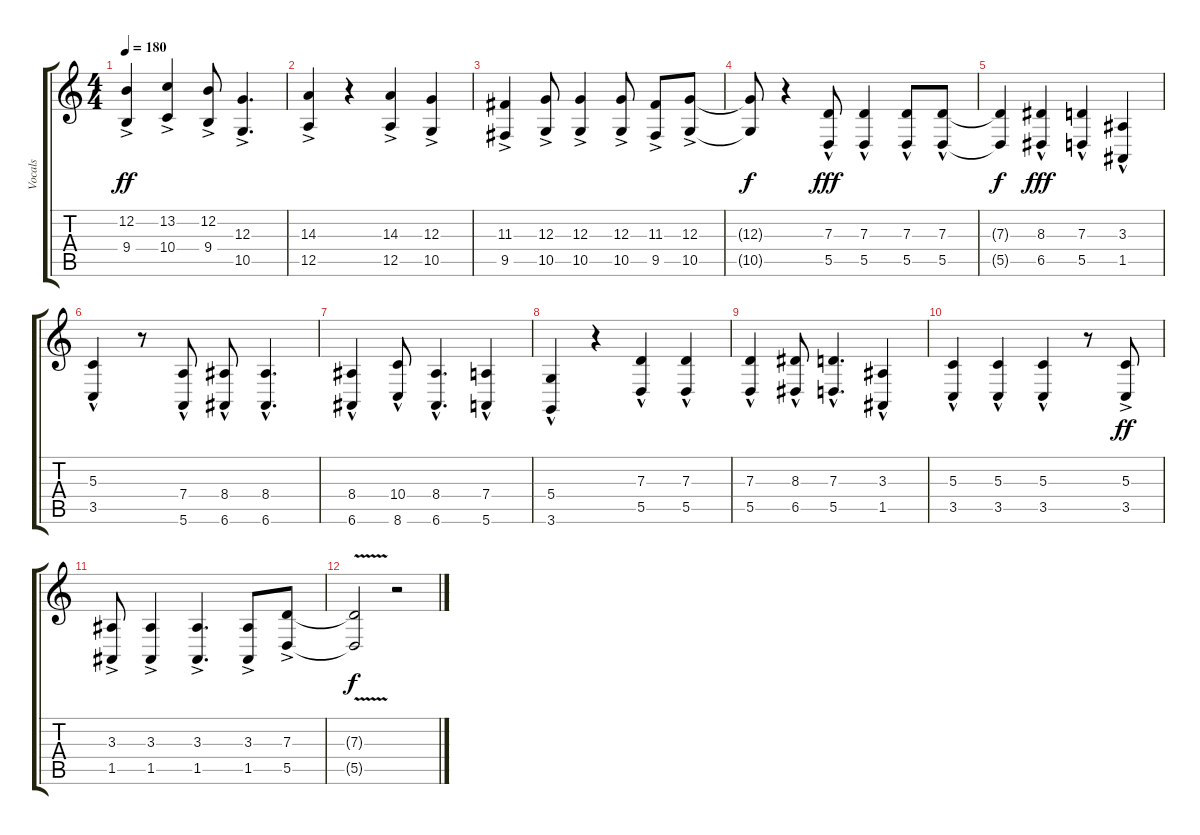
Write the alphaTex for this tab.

\track ("Vocals" "Vocals") {instrument synthvoice}
\staff {score tabs}
\tuning (E4 B3 G3 D3 A2 E2) {hide}
\ts (4 4)
\tempo 180
\clef g2
\ks c
(12.2 9.4{ac}).4{dy ff} (13.2 10.4{ac}).4 (12.2 9.4{ac}).8 (12.3 10.5{ac}).4{d} |
(14.3 12.5{ac}).4 r.4 (14.3 12.5{ac}).4 (12.3 10.5{ac}).4 |
(11.3 9.5{ac}).4 (12.3 10.5{ac}).8 (12.3 10.5{ac}).4 (12.3 10.5{ac}).8 (11.3 9.5{ac}).8 (12.3 10.5{ac}).8 |
(12.3{t} 10.5{t}).8{dy f} r.4 (7.3{hac} 5.5).8{dy fff} (7.3{hac} 5.5).4 (7.3{hac} 5.5).8 (7.3{hac} 5.5).8 |
(7.3{t} 5.5{t}).4{dy f} (8.3{hac} 6.5).4{dy fff} (7.3{hac} 5.5).4 (3.3{hac} 1.5).4 |
(5.3{hac} 3.5).4 r.8 (7.4{hac} 5.6).8 (8.4{hac} 6.6).8 (8.4{hac} 6.6).4{d} |
(8.4{hac} 6.6).4 (10.4{hac} 8.6).8 (8.4{hac} 6.6).4{d} (7.4{hac} 5.6).4 |
(5.4{hac} 3.6).4 r.4 (7.3{hac} 5.5).4 (7.3{hac} 5.5).4 |
(7.3{hac} 5.5).4 (8.3{hac} 6.5).8 (7.3{hac} 5.5).4{d} (3.3{hac} 1.5).4 |
(5.3{hac} 3.5).4 (5.3{hac} 3.5).4 (5.3{hac} 3.5).4 r.8 (5.3{ac} 3.5{ac}).8{dy ff} |
(3.3{ac} 1.5{ac}).8 (3.3{ac} 1.5{ac}).4 (3.3{ac} 1.5{ac}).4{d} (3.3{ac} 1.5{ac}).8 (7.3{ac} 5.5{ac}).8 |
(7.3{v t} 5.5{v t}).2{dy f} r.2
